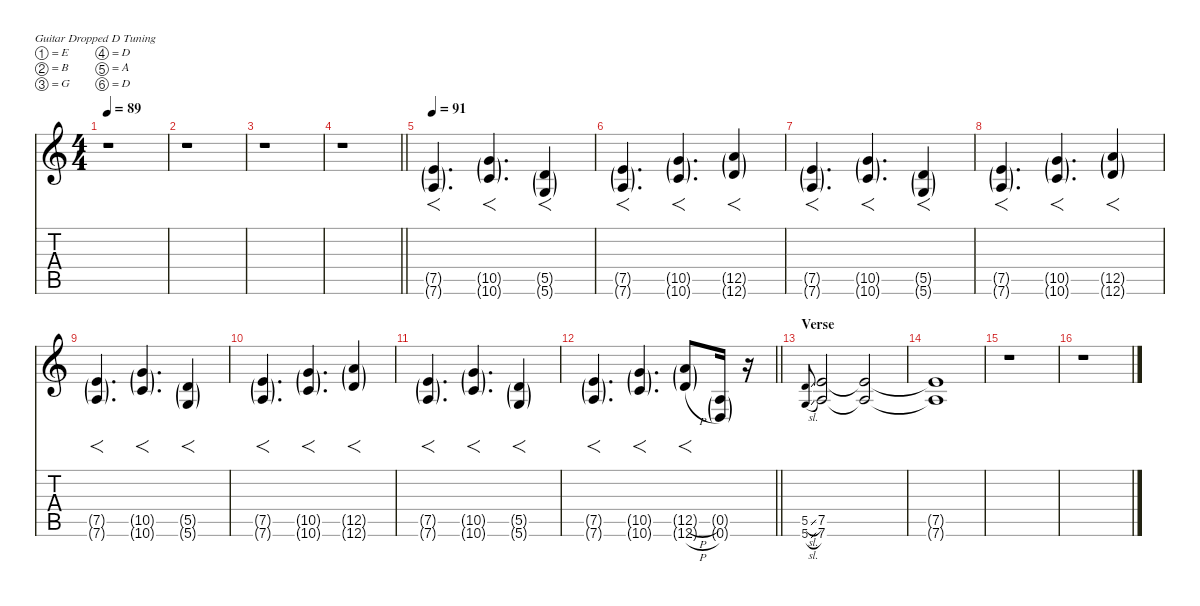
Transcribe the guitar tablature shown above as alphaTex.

\defaultSystemsLayout 4
\hideDynamics
\bracketExtendMode nobrackets
\singleTrackTrackNamePolicy hidden
\multiTrackTrackNamePolicy hidden
\otherSystemsTrackNameOrientation horizontal
\track ("Right Guitar" "dist.guit.") {mute instrument distortionguitar}
\staff {score tabs}
\tuning (E4 B3 G3 D3 A2 D2)
\ts (4 4)
\tempo 89
\clef g2
\ks c
r.1{dy mf} |
r.1 |
r.1 |
\barLineRight lightlight
r.1 |
\section ("" "")
\tempo 91
(7.5{g} 7.6{g}).4{f d} (10.5{g} 10.6{g}).4{f d} (5.5{g} 5.6{g}).4{f} |
(7.5{g} 7.6{g}).4{f d} (10.5{g} 10.6{g}).4{f d} (12.5{g} 12.6{g}).4{f} |
(7.5{g} 7.6{g}).4{f d} (10.5{g} 10.6{g}).4{f d} (5.5{g} 5.6{g}).4{f} |
(7.5{g} 7.6{g}).4{f d} (10.5{g} 10.6{g}).4{f d} (12.5{g} 12.6{g}).4{f} |
(7.5{g} 7.6{g}).4{f d} (10.5{g} 10.6{g}).4{f d} (5.5{g} 5.6{g}).4{f} |
(7.5{g} 7.6{g}).4{f d} (10.5{g} 10.6{g}).4{f d} (12.5{g} 12.6{g}).4{f} |
(7.5{g} 7.6{g}).4{f d} (10.5{g} 10.6{g}).4{f d} (5.5{g} 5.6{g}).4{f} |
\barLineRight lightlight
(7.5{g} 7.6{g}).4{f d} (10.5{g} 10.6{g}).4{f d} (12.5{h g} 12.6{h g}).8{f} (0.5{g} 0.6{g}).16 r.16 |
\section ("" "Verse")
(5.5{sl} 5.6{sl}).8{gr onbeat} (7.5 7.6).2 (7.5{t} 7.6{t}).2{dy f} |
(7.5{t} 7.6{t}).1 |
r.1 |
r.1
